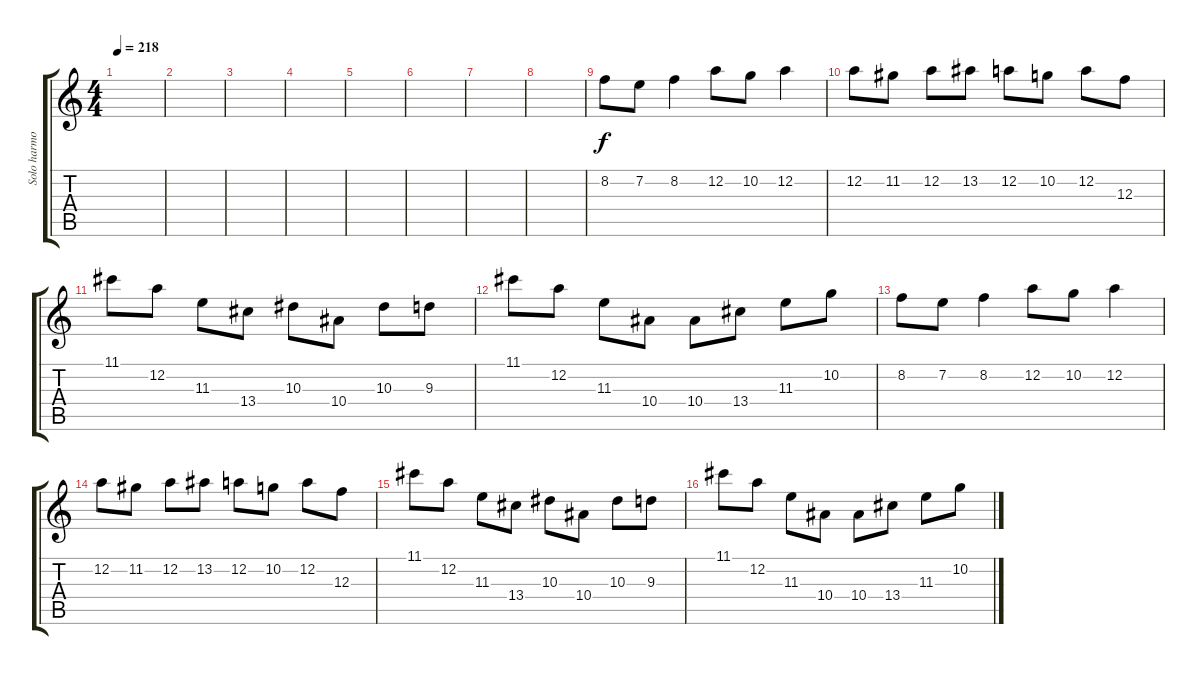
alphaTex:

\track ("Solo harmony" "Solo harmo") {instrument distortionguitar}
\staff {score tabs}
\tuning (D4 A3 F3 C3 G2 D2) {hide}
\ts (4 4)
\tempo 218
\clef g2
\ks c
|
|
|
|
|
|
|
|
8.2.8 7.2.8 8.2.4 12.2.8 10.2.8 12.2.4 |
12.2.8 11.2.8 12.2.8 13.2.8 12.2.8 10.2.8 12.2.8 12.3.8 |
11.1.8 12.2.8 11.3.8 13.4.8 10.3.8 10.4.8 10.3.8 9.3.8 |
11.1.8 12.2.8 11.3.8 10.4.8 10.4.8 13.4.8 11.3.8 10.2.8 |
8.2.8 7.2.8 8.2.4 12.2.8 10.2.8 12.2.4 |
12.2.8 11.2.8 12.2.8 13.2.8 12.2.8 10.2.8 12.2.8 12.3.8 |
11.1.8 12.2.8 11.3.8 13.4.8 10.3.8 10.4.8 10.3.8 9.3.8 |
11.1.8 12.2.8 11.3.8 10.4.8 10.4.8 13.4.8 11.3.8 10.2.8
